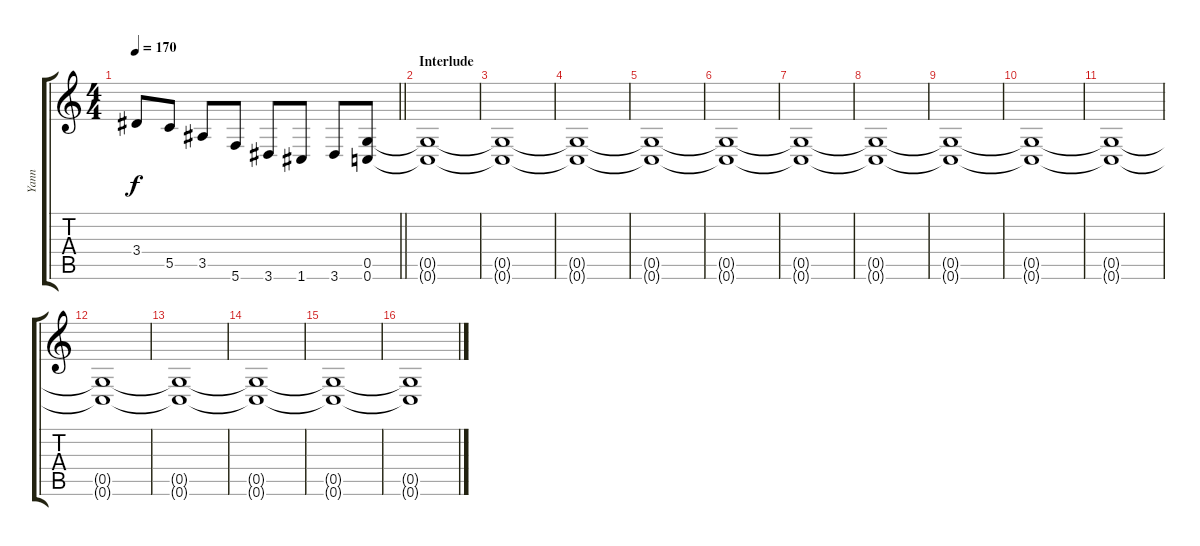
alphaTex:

\track ("Yann" "Yann") {instrument distortionguitar}
\staff {score tabs}
\tuning (D4 A3 F3 C3 G2 C2) {hide}
\ts (4 4)
\tempo 170
\clef g2
\barLineRight lightlight
\ks c
3.4.8{dy f} 5.5.8 3.5.8 5.6.8 3.6.8 1.6.8 3.6.8 (0.5 0.6).8 |
\section ("" "Interlude")
(0.5{t} 0.6{t}).1 |
(0.5{t} 0.6{t}).1 |
(0.5{t} 0.6{t}).1 |
(0.5{t} 0.6{t}).1 |
(0.5{t} 0.6{t}).1 |
(0.5{t} 0.6{t}).1 |
(0.5{t} 0.6{t}).1 |
(0.5{t} 0.6{t}).1 |
(0.5{t} 0.6{t}).1 |
(0.5{t} 0.6{t}).1 |
(0.5{t} 0.6{t}).1 |
(0.5{t} 0.6{t}).1 |
(0.5{t} 0.6{t}).1 |
(0.5{t} 0.6{t}).1 |
(0.5{t} 0.6{t}).1
